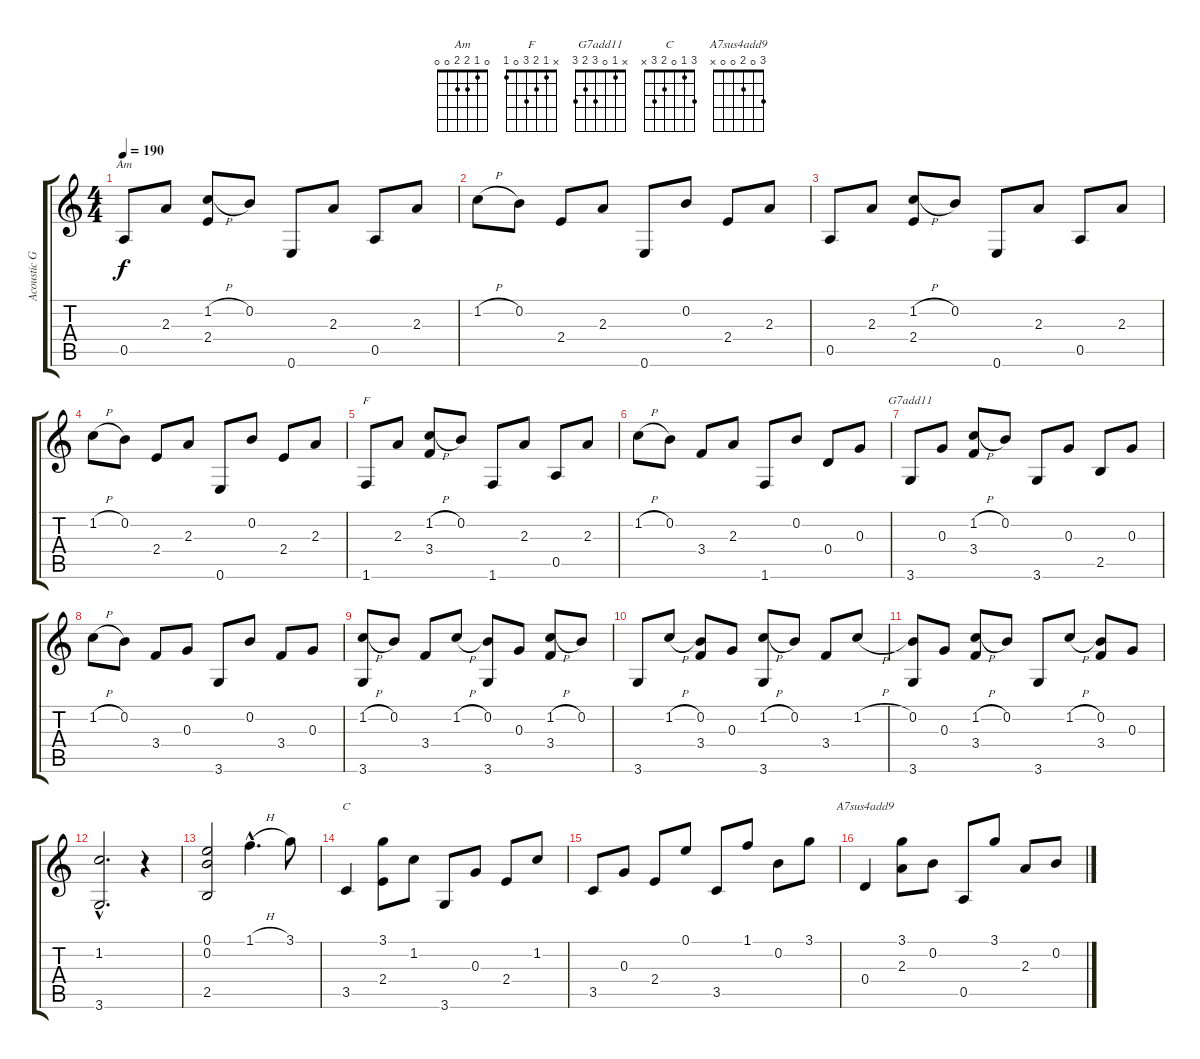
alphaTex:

\track ("Acoustic Guitar" "Acoustic G") {instrument acousticguitarnylon}
\staff {score tabs}
\tuning (E4 B3 G3 D3 A2 E2) {hide}
\chord ("Am" 0 1 2 2 0 0)
\chord ("F" x 1 2 3 0 1)
\chord ("G7add11" x 1 0 3 2 3)
\chord ("C" 3 1 0 2 3 x)
\chord ("A7sus4add9" 3 0 2 0 0 x)
\ts (4 4)
\tempo 190
\clef g2
\ks c
0.5.8{ch "Am" dy f} 2.3.8 (1.2{h} 2.4).8 0.2.8 0.6.8 2.3.8 0.5.8 2.3.8 |
1.2{h}.8 0.2.8 2.4.8 2.3.8 0.6.8 0.2.8 2.4.8 2.3.8 |
0.5.8 2.3.8 (1.2{h} 2.4).8 0.2.8 0.6.8 2.3.8 0.5.8 2.3.8 |
1.2{h}.8 0.2.8 2.4.8 2.3.8 0.6.8 0.2.8 2.4.8 2.3.8 |
1.6.8{ch "F"} 2.3.8 (1.2{h} 3.4).8 0.2.8 1.6.8 2.3.8 0.5.8 2.3.8 |
1.2{h}.8 0.2.8 3.4.8 2.3.8 1.6.8 0.2.8 0.4.8 0.3.8 |
3.6.8{ch "G7add11"} 0.3.8 (1.2{h} 3.4).8 0.2.8 3.6.8 0.3.8 2.5.8 0.3.8 |
1.2{h}.8 0.2.8 3.4.8 0.3.8 3.6.8 0.2.8 3.4.8 0.3.8 |
(1.2{h} 3.6).8 0.2.8 3.4.8 1.2{h}.8 (0.2 3.6).8 0.3.8 (1.2{h} 3.4).8 0.2.8 |
3.6.8 1.2{h}.8 (0.2 3.4).8 0.3.8 (1.2{h} 3.6).8 0.2.8 3.4.8 1.2{h}.8 |
(0.2 3.6).8 0.3.8 (1.2{h} 3.4).8 0.2.8 3.6.8 1.2{h}.8 (0.2 3.4).8 0.3.8 |
(1.2{hac} 3.6{hac}).2{d} r.4 |
(0.1 0.2 2.5).2 1.1{h hac}.4{d} 3.1.8 |
3.5.4{ch "C"} (3.1 2.4).8 1.2.8 3.6.8 0.3.8 2.4.8 1.2.8 |
3.5.8 0.3.8 2.4.8 0.1.8 3.5.8 1.1.8 0.2.8 3.1.8 |
0.4.4{ch "A7sus4add9"} (3.1 2.3).8 0.2.8 0.5.8 3.1.8 2.3.8 0.2.8
